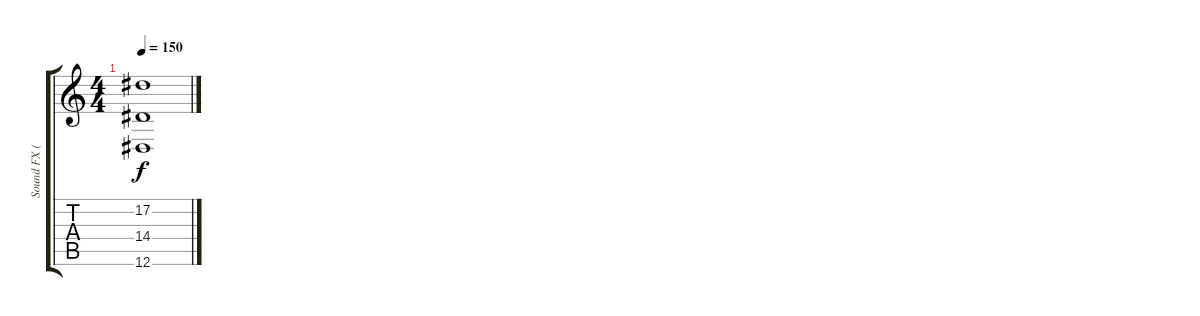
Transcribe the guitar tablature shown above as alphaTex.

\track ("Sound FX (Goblins)" "Sound FX (") {instrument fx6goblins}
\staff {score tabs}
\tuning (Eb4 Bb3 Gb3 Db3 Ab2 Eb2) {hide}
\ts (4 4)
\tempo 150
\clef g2
\ks c
(17.2{t} 14.4{t} 12.6{t}).1{dy f}
